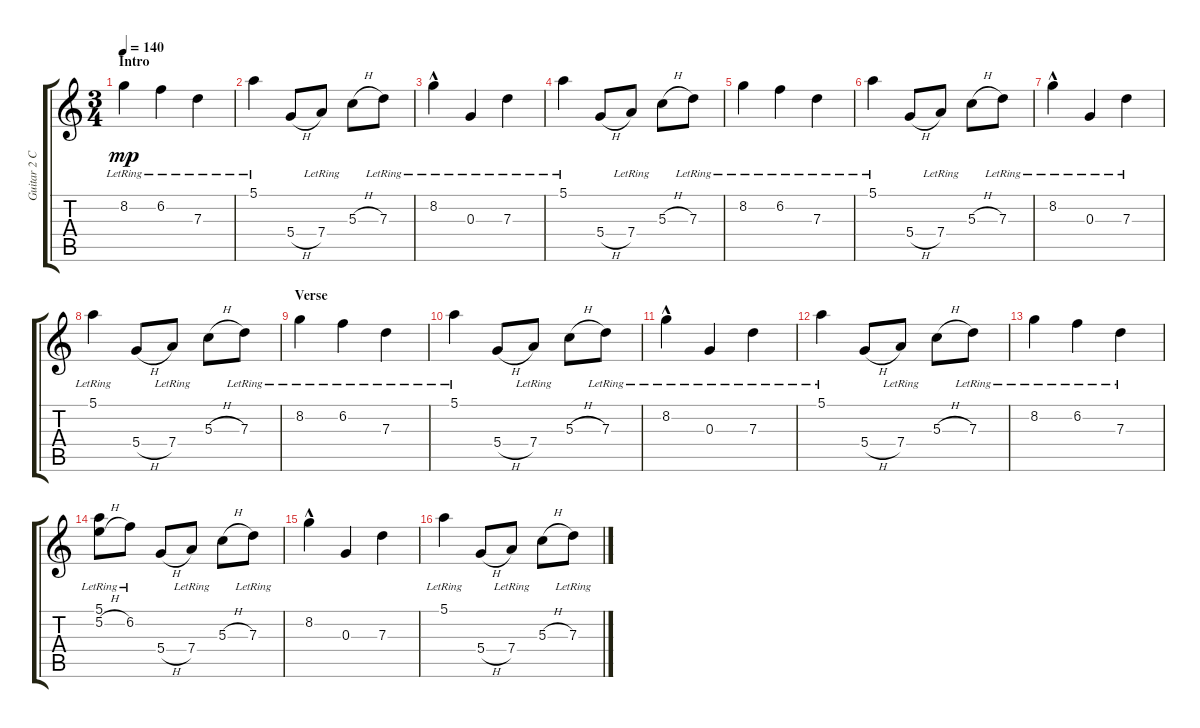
\track ("Guitar 2 Clean" "Guitar 2 C") {instrument electricguitarclean}
\staff {score tabs}
\tuning (E4 B3 G3 D3 A2 D2) {hide}
\ts (3 4)
\section ("" "Intro")
\tempo 140
\clef g2
\ks c
8.2{lr}.4{dy mp instrument electricguitarclean} 6.2{lr}.4 7.3{lr}.4 |
5.1{lr}.4 5.4{h}.8 7.4{lr}.8 5.3{h}.8 7.3{lr}.8 |
8.2{hac lr}.4 0.3{lr}.4 7.3{lr}.4 |
5.1{lr}.4 5.4{h}.8 7.4{lr}.8 5.3{h}.8 7.3{lr}.8 |
8.2{lr}.4 6.2{lr}.4 7.3{lr}.4 |
5.1{lr}.4 5.4{h}.8 7.4{lr}.8 5.3{h}.8 7.3{lr}.8 |
8.2{hac lr}.4 0.3{lr}.4 7.3{lr}.4 |
5.1{lr}.4 5.4{h}.8 7.4{lr}.8 5.3{h}.8 7.3{lr}.8 |
\section ("" "Verse")
8.2{lr}.4 6.2{lr}.4 7.3{lr}.4 |
5.1{lr}.4 5.4{h}.8 7.4{lr}.8 5.3{h}.8 7.3{lr}.8 |
8.2{hac lr}.4 0.3{lr}.4 7.3{lr}.4 |
5.1{lr}.4 5.4{h}.8 7.4{lr}.8 5.3{h}.8 7.3{lr}.8 |
8.2{lr}.4 6.2{lr}.4 7.3{lr}.4 |
(5.1{lr} 5.2{h}).8 6.2{lr}.8 5.4{h}.8 7.4{lr}.8 5.3{h}.8 7.3{lr}.8 |
8.2{hac}.4 0.3.4 7.3.4 |
5.1{lr}.4 5.4{h}.8 7.4{lr}.8 5.3{h}.8 7.3{lr}.8
